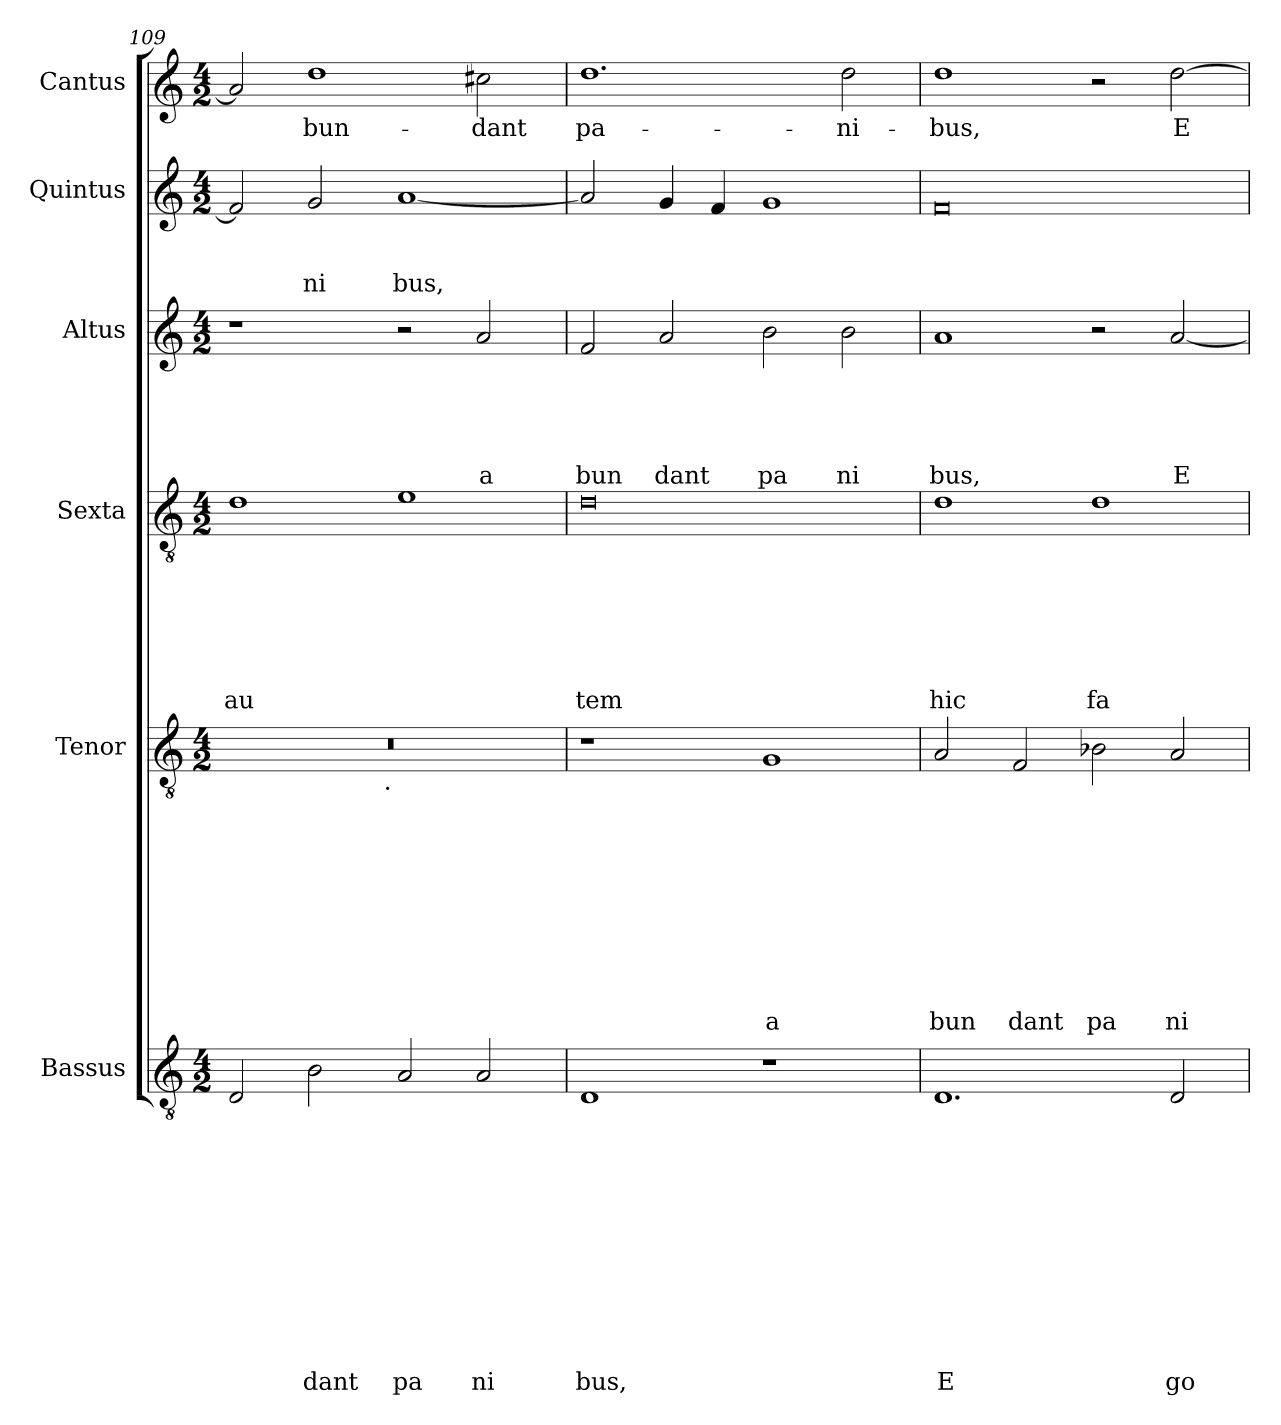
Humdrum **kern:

**kern	**text	**text	**text	**text	**text	**text	**text	**text	**text	**text	**text	**text	**kern	**text	**text	**text	**text	**text	**text	**text	**text	**text	**text	**kern	**text	**text	**text	**text	**text	**text	**text	**kern	**text	**text	**text	**text	**text	**kern	**text	**text	**text	**kern	**text
*part6	*part6	*part6	*part6	*part6	*part6	*part6	*part6	*part6	*part6	*part6	*part6	*part6	*part5	*part5	*part5	*part5	*part5	*part5	*part5	*part5	*part5	*part5	*part5	*part4	*part4	*part4	*part4	*part4	*part4	*part4	*part4	*part3	*part3	*part3	*part3	*part3	*part3	*part2	*part2	*part2	*part2	*part1	*part1
*staff6	*staff6	*staff6	*staff6	*staff6	*staff6	*staff6	*staff6	*staff6	*staff6	*staff6	*staff6	*staff6	*staff5	*staff5	*staff5	*staff5	*staff5	*staff5	*staff5	*staff5	*staff5	*staff5	*staff5	*staff4	*staff4	*staff4	*staff4	*staff4	*staff4	*staff4	*staff4	*staff3	*staff3	*staff3	*staff3	*staff3	*staff3	*staff2	*staff2	*staff2	*staff2	*staff1	*staff1
*I"Bassus	*	*	*	*	*	*	*	*	*	*	*	*	*I"Tenor	*	*	*	*	*	*	*	*	*	*	*I"Sexta	*	*	*	*	*	*	*	*I"Altus	*	*	*	*	*	*I"Quintus	*	*	*	*I"Cantus	*
*I'Bassus	*	*	*	*	*	*	*	*	*	*	*	*	*I'Tenor	*	*	*	*	*	*	*	*	*	*	*	*	*	*	*	*	*	*	*I'Altus	*	*	*	*	*	*I'Quintus	*	*	*	*I'Cantus	*
*clefGv2	*	*	*	*	*	*	*	*	*	*	*	*	*clefGv2	*	*	*	*	*	*	*	*	*	*	*clefGv2	*	*	*	*	*	*	*	*clefG2	*	*	*	*	*	*clefG2	*	*	*	*clefG2	*
*k[]	*	*	*	*	*	*	*	*	*	*	*	*	*k[]	*	*	*	*	*	*	*	*	*	*	*k[]	*	*	*	*	*	*	*	*k[]	*	*	*	*	*	*k[]	*	*	*	*k[]	*
*C:	*	*	*	*	*	*	*	*	*	*	*	*	*C:	*	*	*	*	*	*	*	*	*	*	*C:	*	*	*	*	*	*	*	*C:	*	*	*	*	*	*C:	*	*	*	*C:	*
*M4/2	*	*	*	*	*	*	*	*	*	*	*	*	*M4/2	*	*	*	*	*	*	*	*	*	*	*M4/2	*	*	*	*	*	*	*	*M4/2	*	*	*	*	*	*M4/2	*	*	*	*M4/2	*
=109	=109	=109	=109	=109	=109	=109	=109	=109	=109	=109	=109	=109	=109	=109	=109	=109	=109	=109	=109	=109	=109	=109	=109	=109	=109	=109	=109	=109	=109	=109	=109	=109	=109	=109	=109	=109	=109	=109	=109	=109	=109	=109	=109
!	!	!	!	!	!	!	!	!	!	!	!	!	!	!	!	!	!	!	!	!	!	!	!	!	!	!	!	!	!	!	!LO:LY:b	!	!	!	!	!	!	!	!	!	!	!	!
*	*	*	*	*	*	*	*	*	*	*	*	*	*^	*	*	*	*	*	*	*	*	*	*	*	*	*	*	*	*	*	*	*	*	*	*	*	*	*	*	*	*	*	*
2D/	.	.	.	.	.	.	.	.	.	.	.	.	0r	2ryy	.	.	.	.	.	.	.	.	.	.	1d	.	.	.	.	.	.	au	1r	.	.	.	.	.	2f/]	.	.	.	2a/]	.
!	!	!	!	!	!	!	!	!	!	!	!	!LO:LY:b	!	!	!	!	!	!	!	!	!	!	!	!	!	!	!	!	!	!	!	!	!	!	!	!	!	!	!	!	!	!LO:LY:b	!	!LO:LY:b
2B\	.	.	.	.	.	.	.	.	.	.	.	dant	.	4...ryy	.	.	.	.	.	.	.	.	.	.	.	.	.	.	.	.	.	.	.	.	.	.	.	.	2g/	.	.	ni	1dd	-bun-
!	!	!	!	!	!	!	!	!	!	!	!	!	!	!LO:TX:b:t=.	!	!	!	!	!	!	!	!	!	!	!	!	!	!	!	!	!	!	!	!	!	!	!	!	!	!	!	!	!	!
.	.	.	.	.	.	.	.	.	.	.	.	.	.	1ryy	.	.	.	.	.	.	.	.	.	.	.	.	.	.	.	.	.	.	.	.	.	.	.	.	.	.	.	.	.	.
!	!	!	!	!	!	!	!	!	!	!	!	!LO:LY:b	!	!	!	!	!	!	!	!	!	!	!	!	!	!	!	!	!	!	!	!	!	!	!	!	!	!	!	!	!	!LO:LY:b	!	!
2A/	.	.	.	.	.	.	.	.	.	.	.	pa	.	.	.	.	.	.	.	.	.	.	.	.	1e	.	.	.	.	.	.	.	2r	.	.	.	.	.	[<1a	.	.	bus,	.	.
!	!	!	!	!	!	!	!	!	!	!	!	!LO:LY:b	!	!	!	!	!	!	!	!	!	!	!	!	!	!	!	!	!	!	!	!	!	!	!	!	!	!LO:LY:b	!	!	!	!	!	!LO:LY:b
2A/	.	.	.	.	.	.	.	.	.	.	.	ni	.	.	.	.	.	.	.	.	.	.	.	.	.	.	.	.	.	.	.	.	2a/	.	.	.	.	a	.	.	.	.	2cc#\	-dant
.	.	.	.	.	.	.	.	.	.	.	.	.	.	32ryy	.	.	.	.	.	.	.	.	.	.	.	.	.	.	.	.	.	.	.	.	.	.	.	.	.	.	.	.	.	.
=110	=110	=110	=110	=110	=110	=110	=110	=110	=110	=110	=110	=110	=110	=110	=110	=110	=110	=110	=110	=110	=110	=110	=110	=110	=110	=110	=110	=110	=110	=110	=110	=110	=110	=110	=110	=110	=110	=110	=110	=110	=110	=110	=110	=110
!	!	!	!	!	!	!	!	!	!	!	!	!LO:LY:b	!	!	!	!	!	!	!	!	!	!	!	!	!	!	!	!	!	!	!	!LO:LY:b	!	!	!	!	!	!LO:LY:b	!	!	!	!	!	!LO:LY:b
*	*	*	*	*	*	*	*	*	*	*	*	*	*v	*v	*	*	*	*	*	*	*	*	*	*	*	*	*	*	*	*	*	*	*	*	*	*	*	*	*	*	*	*	*	*
1D	.	.	.	.	.	.	.	.	.	.	.	bus,	1r	.	.	.	.	.	.	.	.	.	.	0d	.	.	.	.	.	.	tem	2f/	.	.	.	.	bun	2a/]	.	.	.	1.dd	pa-
!	!	!	!	!	!	!	!	!	!	!	!	!	!	!	!	!	!	!	!	!	!	!	!	!	!	!	!	!	!	!	!	!	!	!	!	!	!LO:LY:b	!	!	!	!	!	!
.	.	.	.	.	.	.	.	.	.	.	.	.	.	.	.	.	.	.	.	.	.	.	.	.	.	.	.	.	.	.	.	2a/	.	.	.	.	dant	4g/	.	.	.	.	.
.	.	.	.	.	.	.	.	.	.	.	.	.	.	.	.	.	.	.	.	.	.	.	.	.	.	.	.	.	.	.	.	.	.	.	.	.	.	4f/	.	.	.	.	.
!	!	!	!	!	!	!	!	!	!	!	!	!	!	!	!	!	!	!	!	!	!	!	!LO:LY:b	!	!	!	!	!	!	!	!	!	!	!	!	!	!LO:LY:b	!	!	!	!	!	!
1r	.	.	.	.	.	.	.	.	.	.	.	.	1G	.	.	.	.	.	.	.	.	.	a	.	.	.	.	.	.	.	.	2b\	.	.	.	.	pa	1g	.	.	.	.	.
!	!	!	!	!	!	!	!	!	!	!	!	!	!	!	!	!	!	!	!	!	!	!	!	!	!	!	!	!	!	!	!	!	!	!	!	!	!LO:LY:b	!	!	!	!	!	!LO:LY:b
.	.	.	.	.	.	.	.	.	.	.	.	.	.	.	.	.	.	.	.	.	.	.	.	.	.	.	.	.	.	.	.	2b\	.	.	.	.	ni	.	.	.	.	2dd\	-ni-
=111	=111	=111	=111	=111	=111	=111	=111	=111	=111	=111	=111	=111	=111	=111	=111	=111	=111	=111	=111	=111	=111	=111	=111	=111	=111	=111	=111	=111	=111	=111	=111	=111	=111	=111	=111	=111	=111	=111	=111	=111	=111	=111	=111
!	!	!	!	!	!	!	!	!	!	!	!	!LO:LY:b	!	!	!	!	!	!	!	!	!	!	!LO:LY:b	!	!	!	!	!	!	!	!LO:LY:b	!	!	!	!	!	!LO:LY:b	!	!	!	!	!	!LO:LY:b
1.D	.	.	.	.	.	.	.	.	.	.	.	E	2A/	.	.	.	.	.	.	.	.	.	bun	1d	.	.	.	.	.	.	hic	1a	.	.	.	.	bus,	0f	.	.	.	1dd	-bus,
!	!	!	!	!	!	!	!	!	!	!	!	!	!	!	!	!	!	!	!	!	!	!	!LO:LY:b	!	!	!	!	!	!	!	!	!	!	!	!	!	!	!	!	!	!	!	!
.	.	.	.	.	.	.	.	.	.	.	.	.	2F/	.	.	.	.	.	.	.	.	.	dant	.	.	.	.	.	.	.	.	.	.	.	.	.	.	.	.	.	.	.	.
!	!	!	!	!	!	!	!	!	!	!	!	!	!	!	!	!	!	!	!	!	!	!	!LO:LY:b	!	!	!	!	!	!	!	!LO:LY:b	!	!	!	!	!	!	!	!	!	!	!	!
.	.	.	.	.	.	.	.	.	.	.	.	.	2B-\	.	.	.	.	.	.	.	.	.	pa	1d	.	.	.	.	.	.	fa	2r	.	.	.	.	.	.	.	.	.	2r	.
!	!	!	!	!	!	!	!	!	!	!	!	!LO:LY:b	!	!	!	!	!	!	!	!	!	!	!LO:LY:b	!	!	!	!	!	!	!	!	!	!	!	!	!	!LO:LY:b	!	!	!	!	!	!LO:LY:b
2D/	.	.	.	.	.	.	.	.	.	.	.	go	2A/	.	.	.	.	.	.	.	.	.	ni	.	.	.	.	.	.	.	.	[<2a/	.	.	.	.	E	.	.	.	.	[>2dd\	E-
=	=	=	=	=	=	=	=	=	=	=	=	=	=	=	=	=	=	=	=	=	=	=	=	=	=	=	=	=	=	=	=	=	=	=	=	=	=	=	=	=	=	=	=
*-	*-	*-	*-	*-	*-	*-	*-	*-	*-	*-	*-	*-	*-	*-	*-	*-	*-	*-	*-	*-	*-	*-	*-	*-	*-	*-	*-	*-	*-	*-	*-	*-	*-	*-	*-	*-	*-	*-	*-	*-	*-	*-	*-
